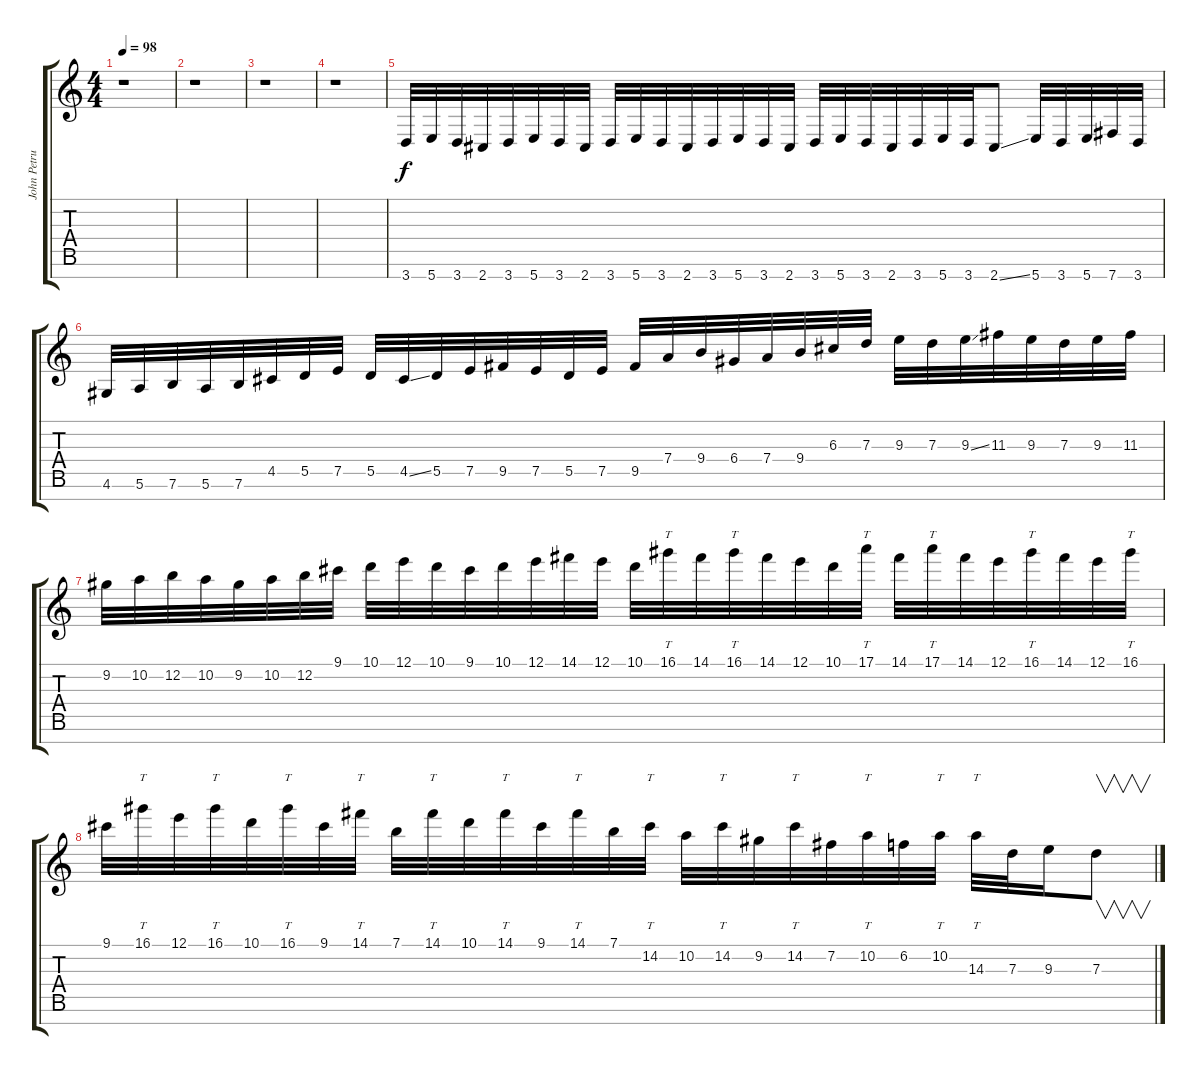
\track ("John Petrucci solo" "John Petru") {instrument distortionguitar}
\staff {score tabs}
\tuning (E4 B3 G3 D3 A2 E2 B1) {hide}
\ts (4 4)
\tempo 98
\clef g2
\ks c
r.1{dy f} |
r.1 |
r.1 |
r.1 |
3.7.32 5.7.32 3.7.32 2.7.32 3.7.32 5.7.32 3.7.32 2.7.32 3.7.32 5.7.32 3.7.32 2.7.32 3.7.32 5.7.32 3.7.32 2.7.32 3.7.32 5.7.32 3.7.32 2.7.32 3.7.32 5.7.32 3.7.32 2.7{ss}.8 5.7.32 3.7.32 5.7.32 7.7.32 3.7.32 |
4.6.32 5.6.32 7.6.32 5.6.32 7.6.32 4.5.32 5.5.32 7.5.32 5.5.32 4.5{ss}.32 5.5.32 7.5.32 9.5.32 7.5.32 5.5.32 7.5.32 9.5.32 7.4.32 9.4.32 6.4.32 7.4.32 9.4.32 6.3.32 7.3.32 9.3.32 7.3.32 9.3{ss}.32 11.3.32 9.3.32 7.3.32 9.3.32 11.3.32 |
9.2.32 10.2.32 12.2.32 10.2.32 9.2.32 10.2.32 12.2.32 9.1.32 10.1.32 12.1.32 10.1.32 9.1.32 10.1.32 12.1.32 14.1.32 12.1.32 10.1.32 16.1.32{tt} 14.1.32 16.1.32{tt} 14.1.32 12.1.32 10.1.32 17.1.32{tt} 14.1.32 17.1.32{tt} 14.1.32 12.1.32 16.1.32{tt} 14.1.32 12.1.32 16.1.32{tt} |
9.1.32 16.1.32{tt} 12.1.32 16.1.32{tt} 10.1.32 16.1.32{tt} 9.1.32 14.1.32{tt} 7.1.32 14.1.32{tt} 10.1.32 14.1.32{tt} 9.1.32 14.1.32{tt} 7.1.32 14.2.32{tt} 10.2.32 14.2.32{tt} 9.2.32 14.2.32{tt} 7.2.32 10.2.32{tt} 6.2.32 10.2.32{tt} 14.3.32{tt} 7.3.32 9.3.16 7.3.8{v}
